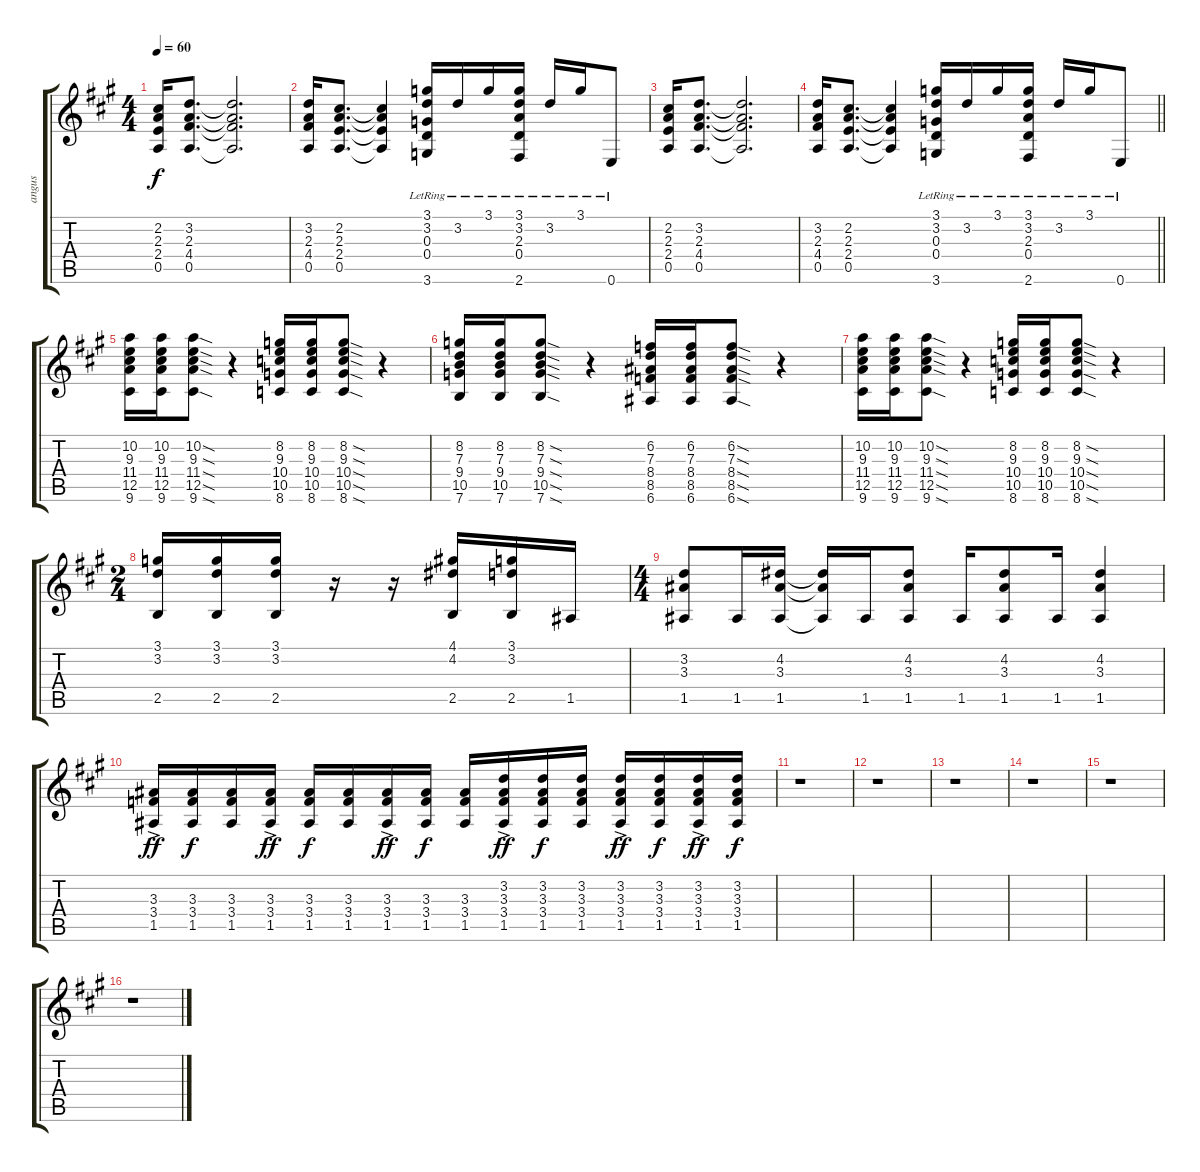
\track ("angus" "angus") {instrument electricguitarmuted}
\staff {score tabs}
\tuning (E4 B3 G3 D3 A2 E2) {hide}
\ts (4 4)
\tempo 60
\clef g2
\ks a
(2.2 2.3 2.4 0.5).16{dy f} (3.2 2.3 4.4 0.5).8{d} (3.2{t} 2.3{t} 4.4{t} 0.5{t}).2{d} |
(3.2 2.3 4.4 0.5).16 (2.2 2.3 2.4 0.5).8{d} (2.2{t} 2.3{t} 2.4{t} 0.5{t}).4 (3.1{lr} 3.2{lr} 0.3{lr} 0.4{lr} 3.6{lr}).16 3.2{lr}.16 3.1{lr}.16 (3.1{lr} 3.2{lr} 2.3{lr} 0.4{lr} 2.6{lr}).16 3.2{lr}.16 3.1{lr}.16 0.6{lr}.8 |
(2.2 2.3 2.4 0.5).16 (3.2 2.3 4.4 0.5).8{d} (3.2{t} 2.3{t} 4.4{t} 0.5{t}).2{d} |
\barLineRight lightlight
(3.2 2.3 4.4 0.5).16 (2.2 2.3 2.4 0.5).8{d} (2.2{t} 2.3{t} 2.4{t} 0.5{t}).4 (3.1{lr} 3.2{lr} 0.3{lr} 0.4{lr} 3.6{lr}).16 3.2{lr}.16 3.1{lr}.16 (3.1{lr} 3.2{lr} 2.3{lr} 0.4{lr} 2.6{lr}).16 3.2{lr}.16 3.1{lr}.16 0.6{lr}.8 |
(10.2 9.3 11.4 12.5 9.6).16 (10.2 9.3 11.4 12.5 9.6).16 (10.2{sod} 9.3{sod} 11.4{sod} 12.5{sod} 9.6{sod}).8 r.4 (8.2 9.3 10.4 10.5 8.6).16 (8.2 9.3 10.4 10.5 8.6).16 (8.2{sod} 9.3{sod} 10.4{sod} 10.5{sod} 8.6{sod}).8 r.4 |
(8.2 7.3 9.4 10.5 7.6).16 (8.2 7.3 9.4 10.5 7.6).16 (8.2{sod} 7.3{sod} 9.4{sod} 10.5{sod} 7.6{sod}).8 r.4 (6.2 7.3 8.4 8.5 6.6).16 (6.2 7.3 8.4 8.5 6.6).16 (6.2{sod} 7.3{sod} 8.4{sod} 8.5{sod} 6.6{sod}).8 r.4 |
(10.2 9.3 11.4 12.5 9.6).16 (10.2 9.3 11.4 12.5 9.6).16 (10.2{sod} 9.3{sod} 11.4{sod} 12.5{sod} 9.6{sod}).8 r.4 (8.2 9.3 10.4 10.5 8.6).16 (8.2 9.3 10.4 10.5 8.6).16 (8.2{sod} 9.3{sod} 10.4{sod} 10.5{sod} 8.6{sod}).8 r.4 |
\ts (2 4)
(3.1 3.2 2.5).16 (3.1 3.2 2.5).16 (3.1 3.2 2.5).16 r.16 r.16 (4.1 4.2 2.5).16 (3.1 3.2 2.5).16 1.5.16 |
\ts (4 4)
(3.2 3.3 1.5).8 1.5.16 (4.2 3.3 1.5).16 (4.2{t} 3.3{t} 1.5{t}).16 1.5.16 (4.2 3.3 1.5).8 1.5.16 (4.2 3.3 1.5).8 1.5.16 (4.2 3.3 1.5).4 |
(3.3{ac} 3.4{ac} 1.5{ac}).16{dy ff} (3.3 3.4 1.5).16{dy f} (3.3 3.4 1.5).16 (3.3{ac} 3.4{ac} 1.5{ac}).16{dy ff} (3.3 3.4 1.5).16{dy f} (3.3 3.4 1.5).16 (3.3{ac} 3.4{ac} 1.5{ac}).16{dy ff} (3.3 3.4 1.5).16{dy f} (3.3 3.4 1.5).16 (3.2{ac} 3.3{ac} 3.4{ac} 1.5{ac}).16{dy ff} (3.2 3.3 3.4 1.5).16{dy f} (3.2 3.3 3.4 1.5).16 (3.2{ac} 3.3{ac} 3.4{ac} 1.5{ac}).16{dy ff} (3.2 3.3 3.4 1.5).16{dy f} (3.2{ac} 3.3{ac} 3.4{ac} 1.5{ac}).16{dy ff} (3.2 3.3 3.4 1.5).16{dy f} |
r.1 |
r.1 |
r.1 |
r.1 |
r.1 |
r.1
